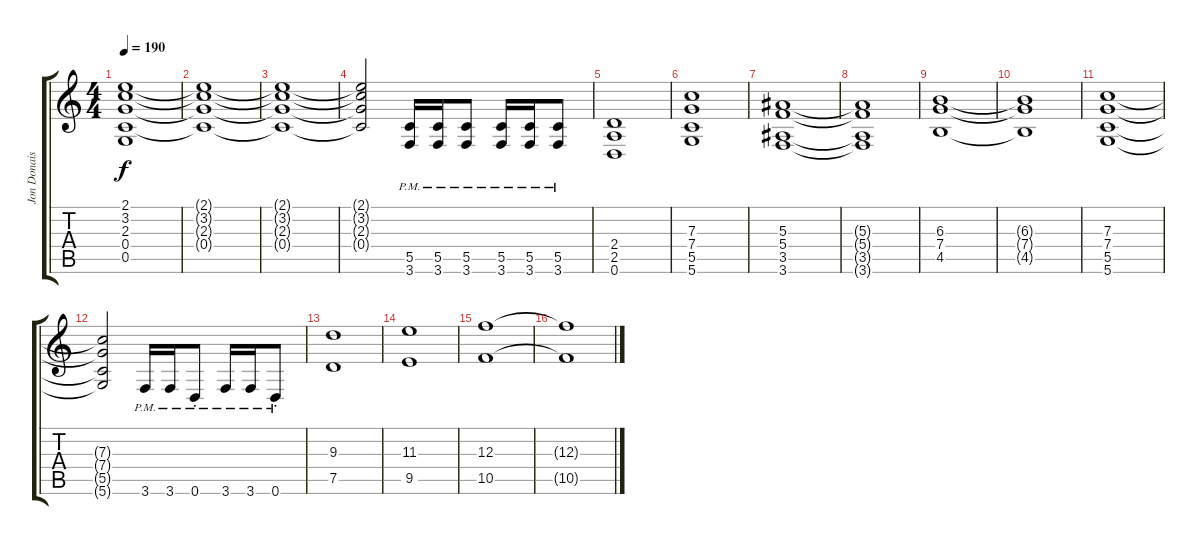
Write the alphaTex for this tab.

\track ("Jon Donais" "Jon Donais") {instrument distortionguitar}
\staff {score tabs}
\tuning (D4 A3 F3 C3 G2 D2) {hide}
\ts (4 4)
\tempo 190
\clef g2
\ks c
(2.1{t} 3.2{t} 2.3{t} 0.4{t} 0.5{t}).1{dy f} |
(2.1{t} 3.2{t} 2.3{t} 0.4{t}).1 |
(2.1{t} 3.2{t} 2.3{t} 0.4{t}).1 |
(2.1{t} 3.2{t} 2.3{t} 0.4{t}).2 (5.5{pm} 3.6{pm}).16{volume 16 balance 0 instrument distortionguitar} (5.5{pm} 3.6{pm}).16 (5.5{pm} 3.6{pm}).8 (5.5{pm} 3.6{pm}).16 (5.5{pm} 3.6{pm}).16 (5.5{pm} 3.6{pm}).8 |
(2.4 2.5 0.6).1 |
(7.3 7.4 5.5 5.6).1 |
(5.3 5.4 3.5 3.6).1 |
(5.3{t} 5.4{t} 3.5{t} 3.6{t}).1 |
(6.3 7.4 4.5).1 |
(6.3{t} 7.4{t} 4.5{t}).1 |
(7.3 7.4 5.5 5.6).1 |
(7.3{t} 7.4{t} 5.5{t} 5.6{t}).2 3.6{pm}.16 3.6{pm}.16 0.6{pm st}.8 3.6{pm}.16 3.6{pm}.16 0.6{pm st}.8 |
(9.3 7.5).1 |
(11.3 9.5).1 |
(12.3 10.5).1 |
(12.3{t} 10.5{t}).1
